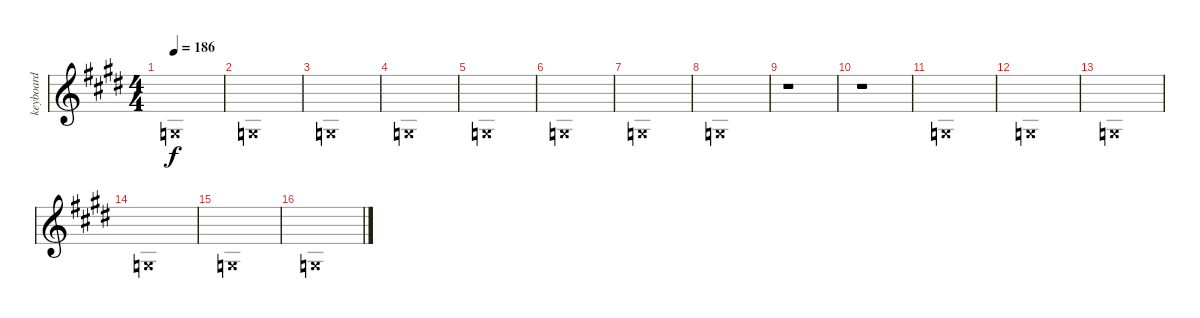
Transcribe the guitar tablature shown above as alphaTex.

\track ("keyboard" "keyboard") {instrument lead5charang}
\staff {score}
\tuning (E4 B3 G3 D3 A2 E2) {hide}
\ts (4 4)
\tempo 186
\clef g2
\ks e
0.3{x}.1{dy f} |
0.3{x}.1 |
0.3{x}.1 |
0.3{x}.1 |
0.3{x}.1 |
0.3{x}.1 |
0.3{x}.1 |
0.3{x}.1 |
r.1 |
r.1 |
0.3{x}.1 |
0.3{x}.1 |
0.3{x}.1 |
0.3{x}.1 |
0.3{x}.1 |
0.3{x}.1
